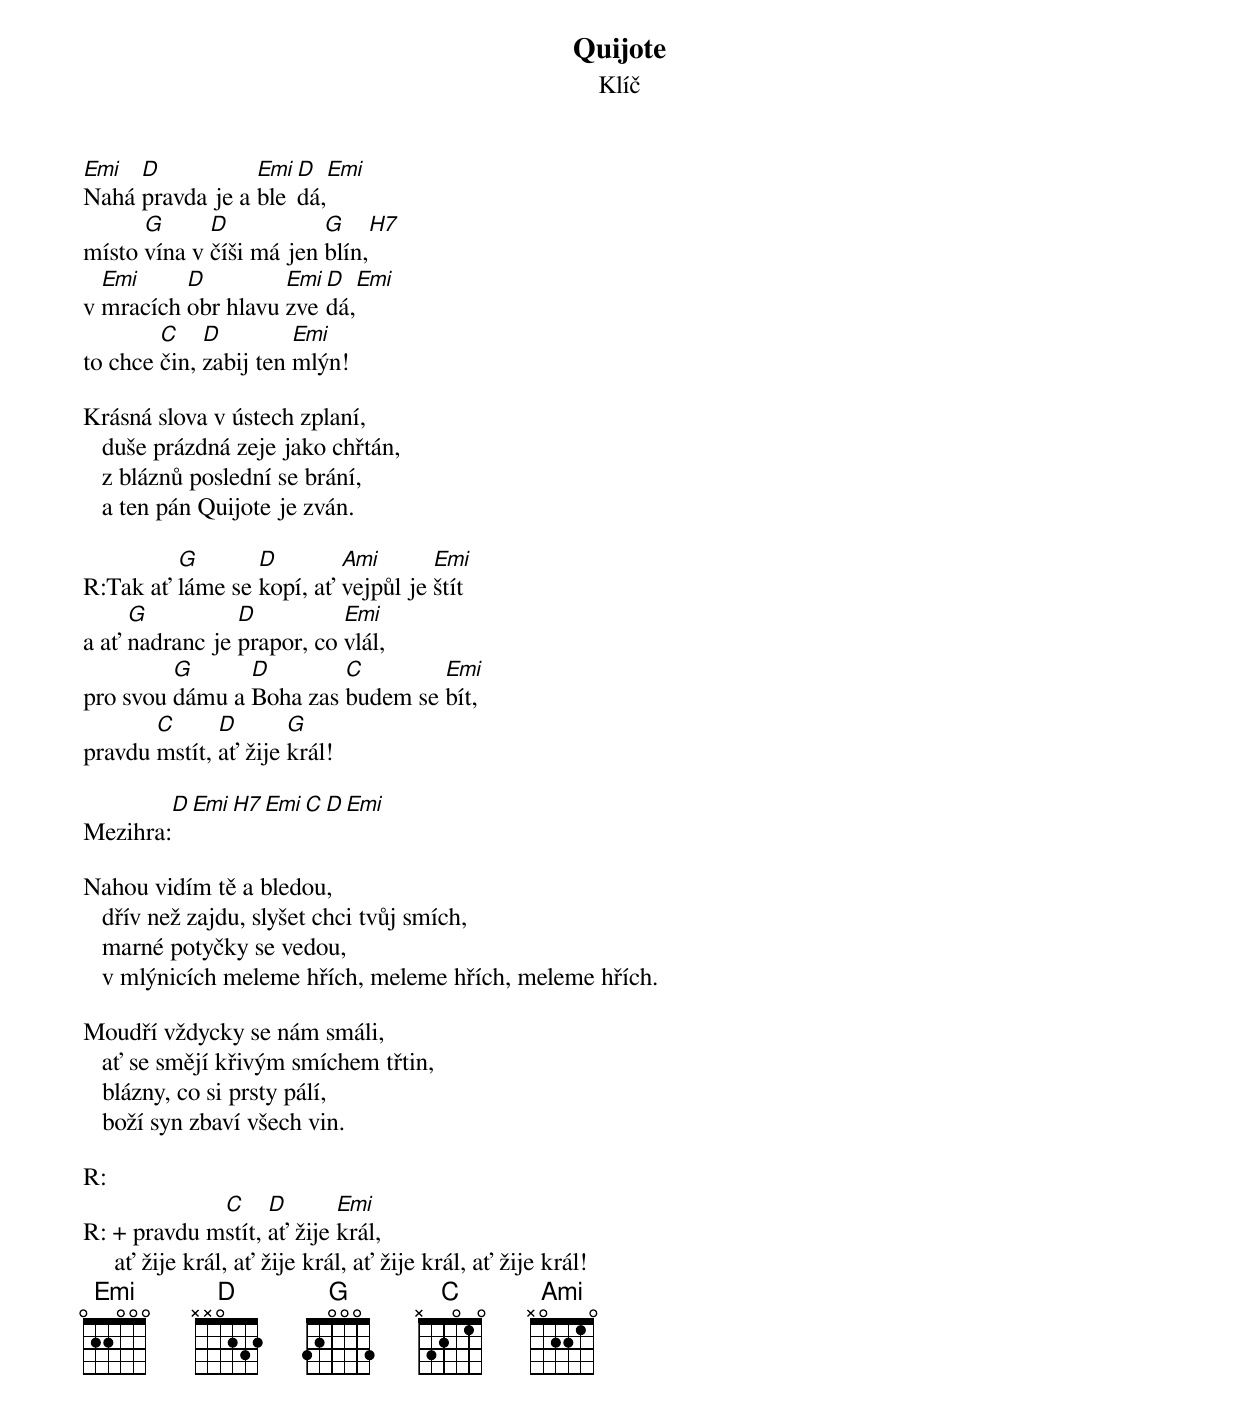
Quijote
Klíč


Emi  D           Emi       Emi
Nahá pravda je a ble[D]dá,
      G      D           G     H7
místo vína v číši má jen blín,
  Emi     D         Emi      Emi
v mracích obr hlavu zve[D]dá,
        C    D         Emi
to chce čin, zabij ten mlýn!

Krásná slova v ústech zplaní,
   duše prázdná zeje jako chřtán,
   z bláznů poslední se brání,
   a ten pán Quijote je zván.

         G       D        Ami       Emi
R:Tak ať láme se kopí, ať vejpůl je štít
     G          D          Emi
a ať nadranc je prapor, co vlál,
         G      D        C        Emi
pro svou dámu a Boha zas budem se bít,
       C      D       G
pravdu mstít, ať žije král!

        D Emi H7 Emi C D Emi
Mezihra:

Nahou vidím tě a bledou,
   dřív než zajdu, slyšet chci tvůj smích,
   marné potyčky se vedou,
   v mlýnicích meleme hřích, meleme hřích, meleme hřích.

Moudří vždycky se nám smáli,
   ať se smějí křivým smíchem třtin,
   blázny, co si prsty pálí,
   boží syn zbaví všech vin.

R:
             C     D       Emi
R: + pravdu mstít, ať žije král,
     ať žije král, ať žije král, ať žije král, ať žije král!
